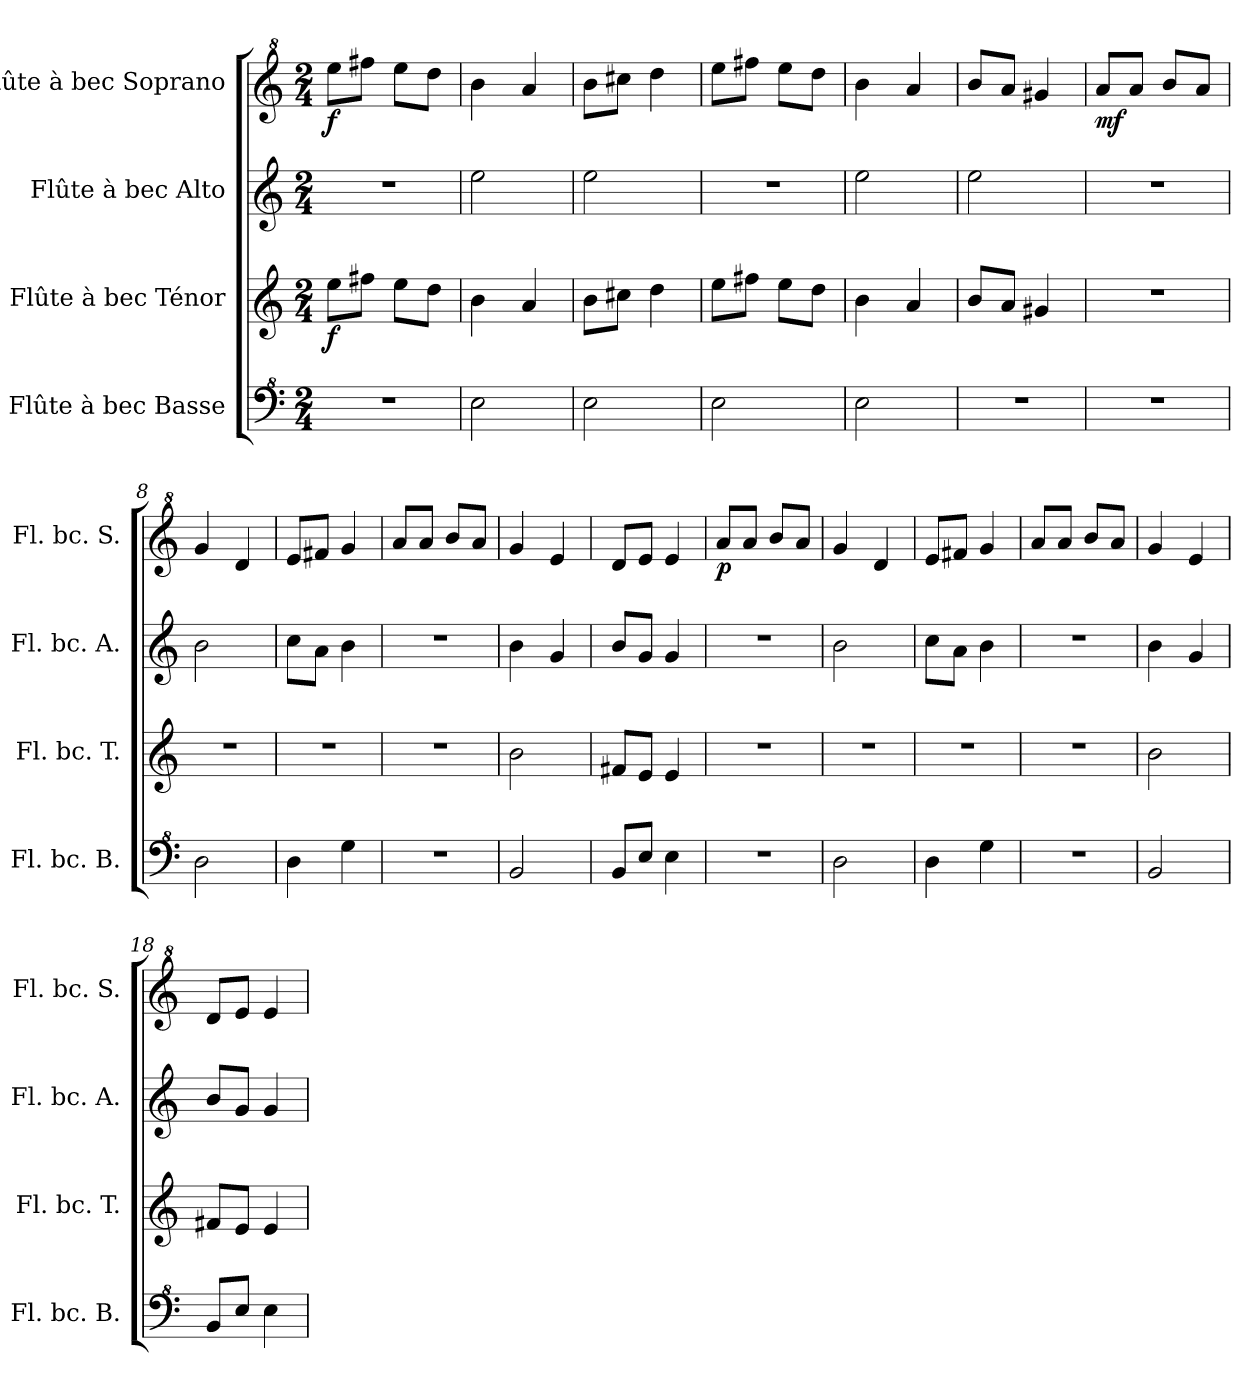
**kern	**kern	**dynam	**kern	**kern	**dynam
*part4	*part3	*part3	*part2	*part1	*part1
*staff4	*staff3	*staff3	*staff2	*staff1	*staff1
*I"Flûte à bec Basse	*I"Flûte à bec Ténor	*	*I"Flûte à bec Alto	*I"Flûte à bec Soprano	*
*I'Fl. bc. B.	*I'Fl. bc. T.	*	*I'Fl. bc. A.	*I'Fl. bc. S.	*
*clefF^4	*clefG2	*	*clefG2	*clefG^2	*
*k[]	*k[]	*	*k[]	*k[]	*
*M2/4	*M2/4	*	*M2/4	*M2/4	*
=1	=1	=1	=1	=1	=1
!	!	!LO:DY:b	!	!	!LO:DY:b
2r	8ee\L	f	2r	8eee\L	f
.	8ff#X\J	.	.	8fff#X\J	.
.	8ee\L	.	.	8eee\L	.
.	8dd\J	.	.	8ddd\J	.
=2	=2	=2	=2	=2	=2
2e\	4b\	.	2ee\	4bb\	.
.	4a/	.	.	4aa/	.
=3	=3	=3	=3	=3	=3
2e\	8b\L	.	2ee\	8bb\L	.
.	8cc#X\J	.	.	8ccc#X\J	.
.	4dd\	.	.	4ddd\	.
=4	=4	=4	=4	=4	=4
2e\	8ee\L	.	2r	8eee\L	.
.	8ff#X\J	.	.	8fff#X\J	.
.	8ee\L	.	.	8eee\L	.
.	8dd\J	.	.	8ddd\J	.
=5	=5	=5	=5	=5	=5
2e\	4b\	.	2ee\	4bb\	.
.	4a/	.	.	4aa/	.
=6	=6	=6	=6	=6	=6
2r	8b/L	.	2ee\	8bb/L	.
.	8a/J	.	.	8aa/J	.
.	4g#X/	.	.	4gg#X/	.
=7	=7	=7	=7	=7	=7
!	!	!	!	!	!LO:DY:b
2r	2r	.	2r	8aa/L	mf
.	.	.	.	8aa/J	.
.	.	.	.	8bb/L	.
.	.	.	.	8aa/J	.
=8	=8	=8	=8	=8	=8
2d\	2r	.	2b\	4gg/	.
.	.	.	.	4dd/	.
=9	=9	=9	=9	=9	=9
4d\	2r	.	8cc\L	8ee/L	.
.	.	.	8a\J	8ff#X/J	.
4g\	.	.	4b\	4gg/	.
=10	=10	=10	=10	=10	=10
2r	2r	.	2r	8aa/L	.
.	.	.	.	8aa/J	.
.	.	.	.	8bb/L	.
.	.	.	.	8aa/J	.
=11	=11	=11	=11	=11	=11
2B/	2b\	.	4b\	4gg/	.
.	.	.	4g/	4ee/	.
!!LO:LB:g=z
=12	=12	=12	=12	=12	=12
8B/L	8f#X/L	.	8b/L	8dd/L	.
8e/J	8e/J	.	8g/J	8ee/J	.
4e\	4e/	.	4g/	4ee/	.
=13	=13	=13	=13	=13	=13
!	!	!	!	!	!LO:DY:b
2r	2r	.	2r	8aa/L	p
.	.	.	.	8aa/J	.
.	.	.	.	8bb/L	.
.	.	.	.	8aa/J	.
=14	=14	=14	=14	=14	=14
2d\	2r	.	2b\	4gg/	.
.	.	.	.	4dd/	.
=15	=15	=15	=15	=15	=15
4d\	2r	.	8cc\L	8ee/L	.
.	.	.	8a\J	8ff#X/J	.
4g\	.	.	4b\	4gg/	.
=16	=16	=16	=16	=16	=16
2r	2r	.	2r	8aa/L	.
.	.	.	.	8aa/J	.
.	.	.	.	8bb/L	.
.	.	.	.	8aa/J	.
=17	=17	=17	=17	=17	=17
2B/	2b\	.	4b\	4gg/	.
.	.	.	4g/	4ee/	.
=18	=18	=18	=18	=18	=18
8B/L	8f#X/L	.	8b/L	8dd/L	.
8e/J	8e/J	.	8g/J	8ee/J	.
4e\	4e/	.	4g/	4ee/	.
=	=	=	=	=	=
*-	*-	*-	*-	*-	*-
